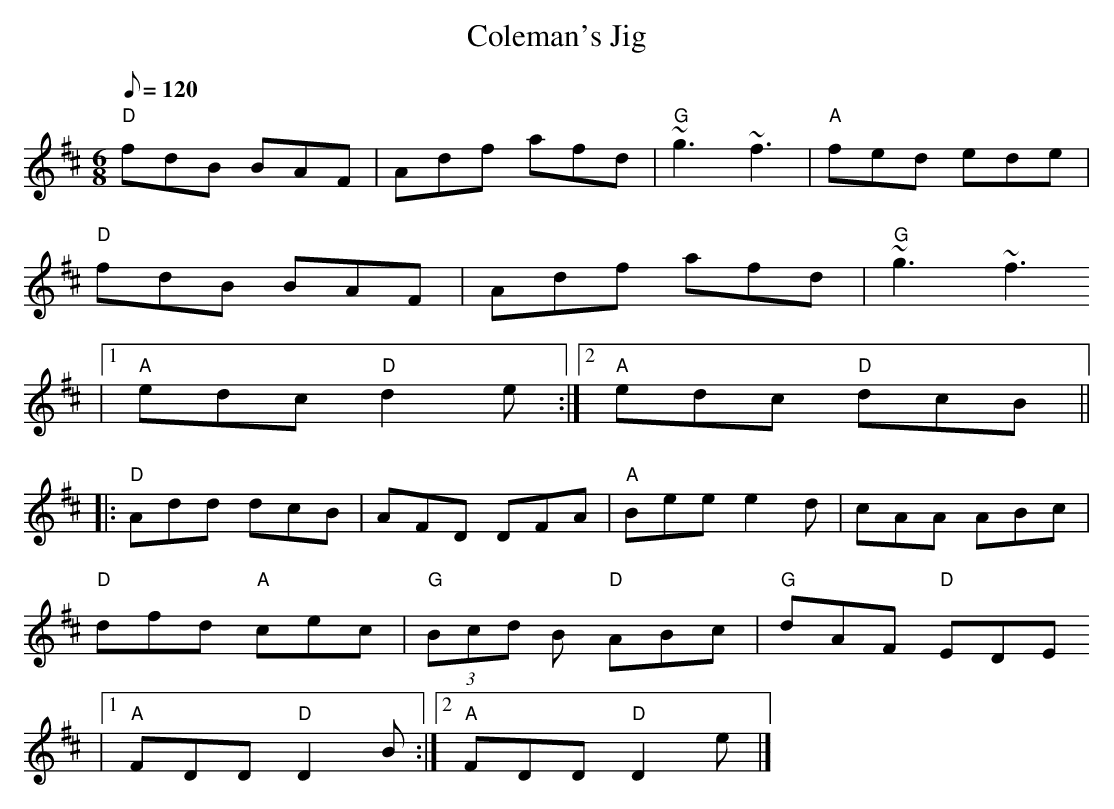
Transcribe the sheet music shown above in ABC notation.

X:1
T:Coleman's Jig
M:6/8
L:1/8
Q:120
K:D
"D"fdB BAF|Adf afd|"G"~g3 ~f3|"A"fed ede|
"D"fdB BAF|Adf afd|"G"~g3 ~f3
|1 "A"edc "D"d2e:|2 "A"edc "D"dcB||:
"D"Add dcB|AFD DFA|"A"Bee e2d|cAA ABc|
"D"dfd "A"cec|"G"(3Bcd B "D"ABc|"G"dAF "D"EDE
|1 "A"FDD "D"D2B:|2 "A"FDD "D"D2e |]
